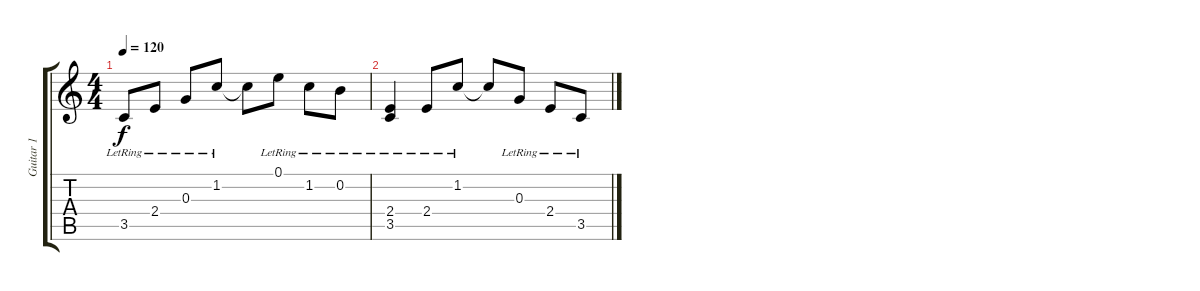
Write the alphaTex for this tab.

\track ("Guitar 1" "Guitar 1") {instrument acousticguitarsteel}
\staff {score tabs}
\tuning (E4 B3 G3 D3 A2 E2) {hide}
\ts (4 4)
\tempo 120
\clef g2
\ks c
3.5{lr}.8{dy f} 2.4{lr}.8 0.3{lr}.8 1.2{lr}.8 1.2{t}.8 0.1{lr}.8 1.2{lr}.8 0.2{lr}.8 |
(2.4{lr} 3.5{lr}).4 2.4{lr}.8 1.2{lr}.8 1.2{t}.8 0.3{lr}.8 2.4{lr}.8 3.5{lr}.8
